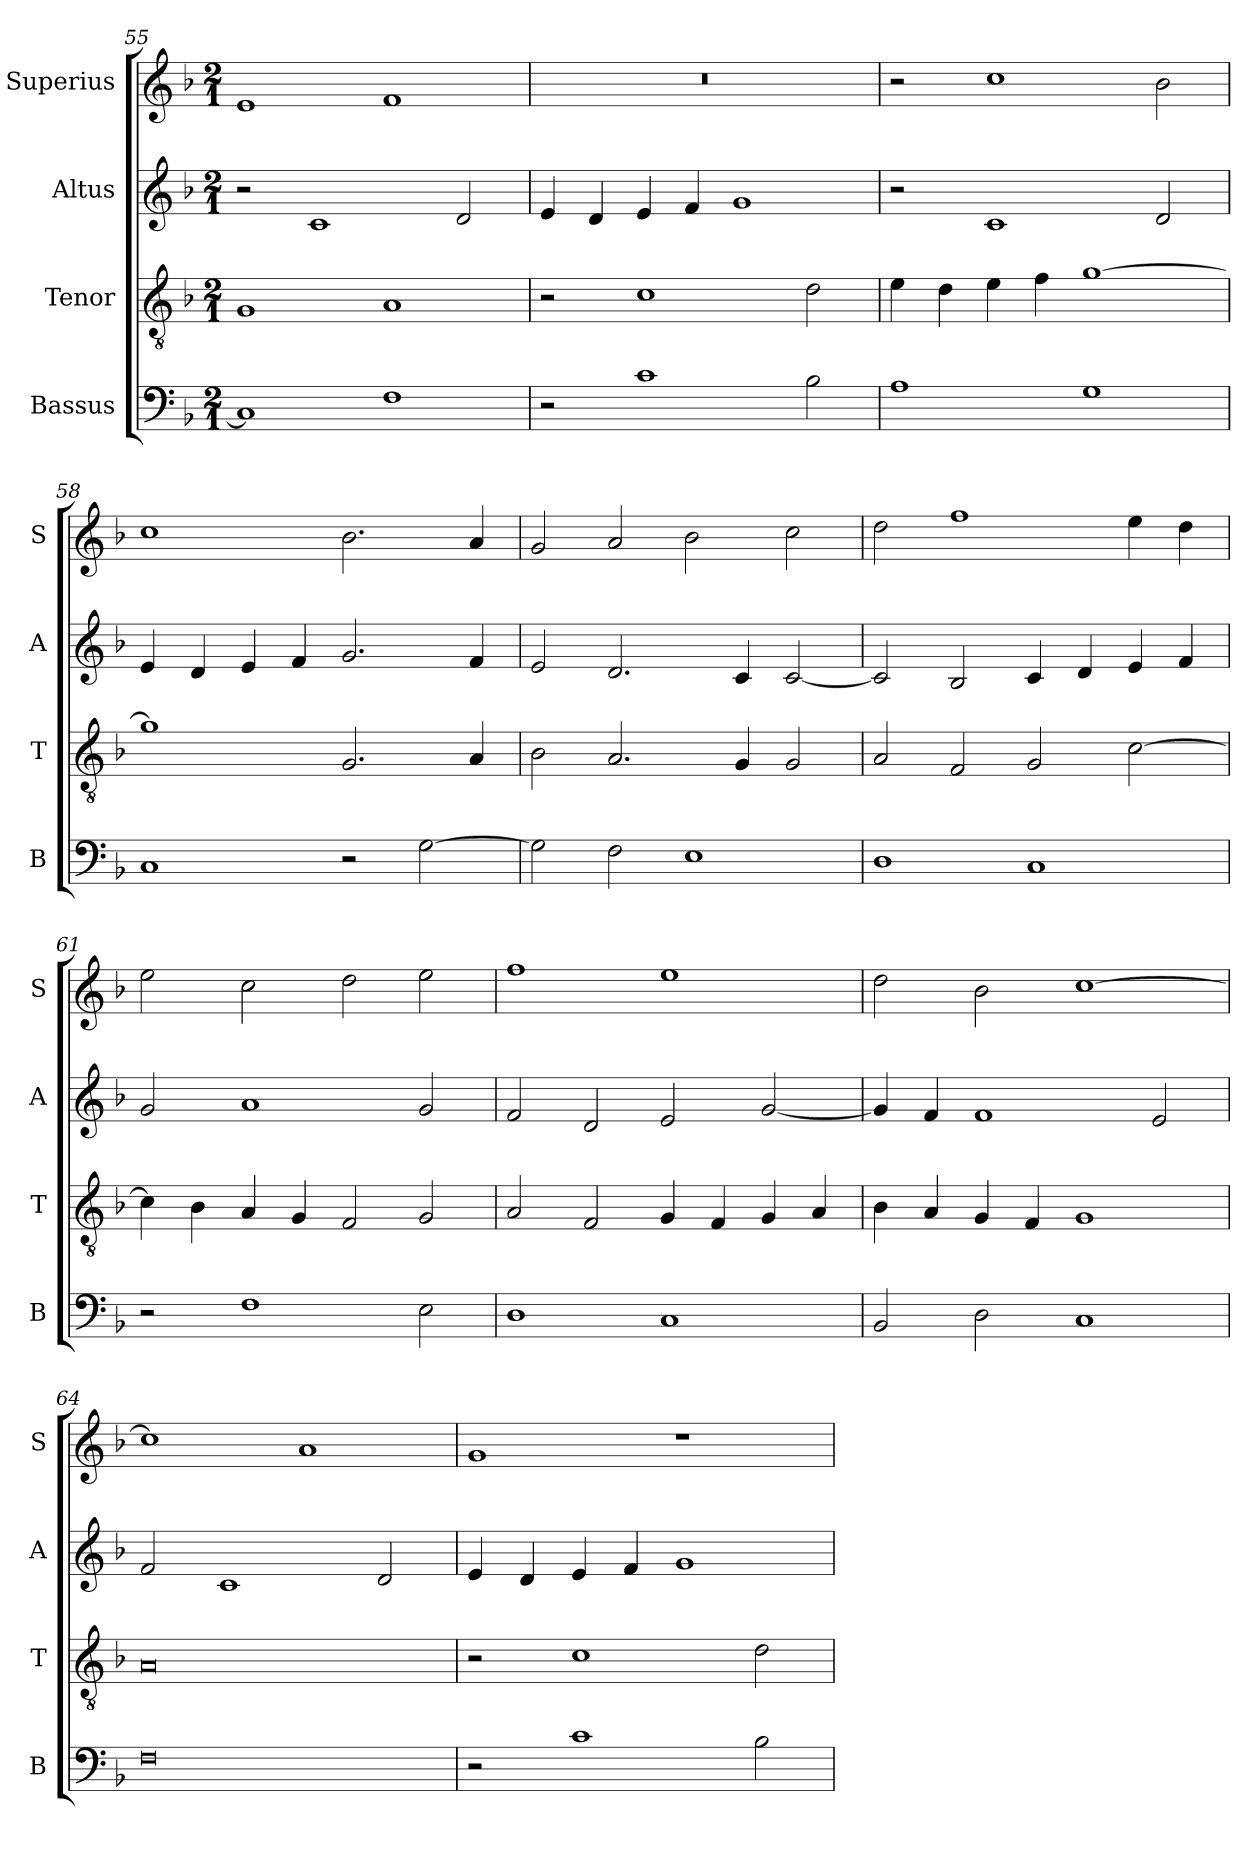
**kern	**kern	**kern	**kern
*part4	*part3	*part2	*part1
*staff4	*staff3	*staff2	*staff1
*I"Bassus	*I"Tenor	*I"Altus	*I"Superius
*I'B	*I'T	*I'A	*I'S
*clefF4	*clefGv2	*clefG2	*clefG2
*k[b-]	*k[b-]	*k[b-]	*k[b-]
*F:	*F:	*F:	*F:
*M2/1	*M2/1	*M2/1	*M2/1
=55	=55	=55	=55
1C]	1G	2r	1e
.	.	1c	.
1F	1A	.	1f
.	.	2d	.
=56	=56	=56	=56
2r	2r	4e	0r
.	.	4d	.
1c	1c	4e	.
.	.	4f	.
.	.	1g	.
2B-	2d	.	.
=57	=57	=57	=57
1A	4e	2r	2r
.	4d	.	.
.	4e	1c	1cc
.	4f	.	.
1G	[1g	.	.
.	.	2d	2b-
=58	=58	=58	=58
1C	1g]	4e	1cc
.	.	4d	.
.	.	4e	.
.	.	4f	.
2r	2.G	2.g	2.b-
[2G	.	.	.
.	4A	4f	4a
=59	=59	=59	=59
2G]	2B-	2e	2g
2F	2.A	2.d	2a
1E	.	.	2b-
.	4G	4c	.
.	2G	[2c	2cc
=60	=60	=60	=60
1D	2A	2c]	2dd
.	2F	2B-	1ff
1C	2G	4c	.
.	.	4d	.
.	[2c	4e	4ee
.	.	4f	4dd
=61	=61	=61	=61
2r	4c]	2g	2ee
.	4B-	.	.
1F	4A	1a	2cc
.	4G	.	.
.	2F	.	2dd
2E	2G	2g	2ee
=62	=62	=62	=62
1D	2A	2f	1ff
.	2F	2d	.
1C	4G	2e	1ee
.	4F	.	.
.	4G	[2g	.
.	4A	.	.
=63	=63	=63	=63
2BB-	4B-	4g]	2dd
.	4A	4f	.
2D	4G	1f	2b-
.	4F	.	.
1C	1G	.	[1cc
.	.	2e	.
=64	=64	=64	=64
0F	0A	2f	1cc]
.	.	1c	.
.	.	.	1a
.	.	2d	.
=65	=65	=65	=65
2r	2r	4e	1g
.	.	4d	.
1c	1c	4e	.
.	.	4f	.
.	.	1g	1r
2B-	2d	.	.
=	=	=	=
*-	*-	*-	*-
